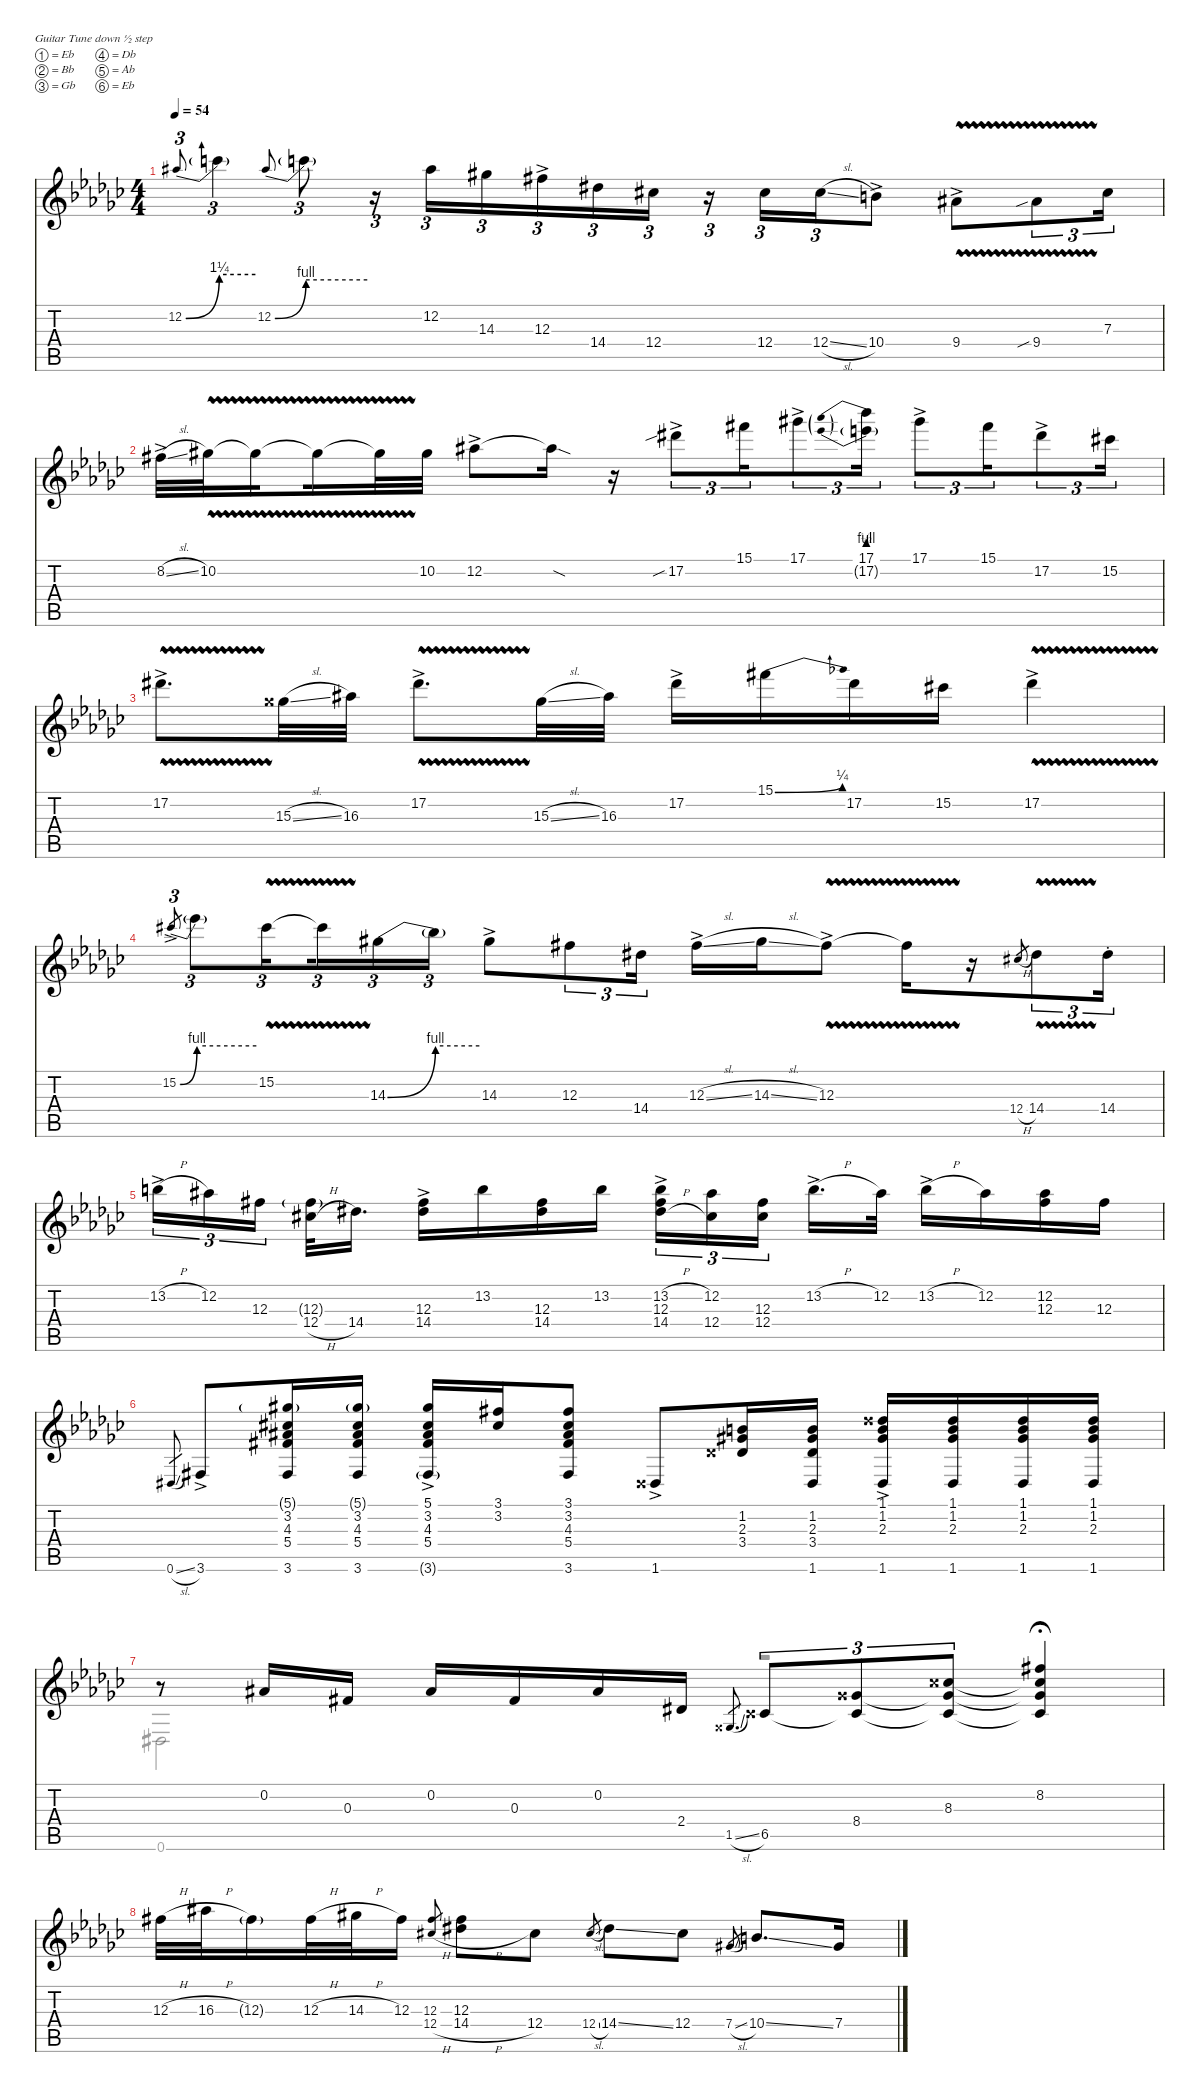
\defaultSystemsLayout 4
\hideDynamics
\bracketExtendMode nobrackets
\singleTrackTrackNamePolicy hidden
\multiTrackTrackNamePolicy hidden
\otherSystemsTrackNameOrientation horizontal
\track ("Guitar" "Gtr.") {defaultSystemsLayout 2 instrument electricguitarclean}
\staff {score tabs}
\tuning (Eb4 Bb3 Gb3 Db3 Ab2 Eb2)
\voice
\ts (4 4)
\tempo 54
\clef g2
\ks gb
12.2{be (bend 17.4 0 60 5) acc #}.8{tu (3 2) gr onbeat dy f beam Up} 12.2{be (hold 0 5 60 5) t}.4{tu (3 2) beam Down} 12.2{be (bend 16.2 0 60 4) acc #}.8{gr onbeat beam Up} 12.2{be (hold 0 4 60 4) t}.8{tu (3 2) beam Down} r.16{tu (3 2) beam Down} 12.2{acc #}.16{tu (3 2) beam Down} 14.3{acc #}.16{tu (3 2) beam Down} 12.3{ac acc #}.16{tu (3 2) beam Down} 14.4{acc #}.16{tu (3 2) beam Down} 12.4{acc #}.16{tu (3 2) beam Down} r.16{tu (3 2) beam Down} 12.4{acc #}.16{tu (3 2) beam Down} 12.4{sl acc #}.16{tu (3 2) beam Down beam merge} 10.4{ac acc forcenatural}.8{beam Down} 9.4{vw ac acc #}.8{beam Down beam merge} 9.4{vw sib acc #}.8{tu (3 2) beam Down} 7.3{acc #}.16{tu (3 2) beam Down} |
8.2{sl ac acc #}.32{beam Down} 10.2{vw acc #}.32{beam Down} 10.2{vw t acc #}.16{beam Down beam splitsecondary} 10.2{vw t acc #}.16{beam Down} 10.2{vw t acc #}.32{beam Down} 10.2{acc #}.32{beam Down} 12.2{ac acc #}.8{beam Down} 12.2{sod t acc #}.16{beam Down} r.16{beam Down} 17.2{sib ac acc #}.8{tu (3 2) beam Down} 15.1{acc #}.16{tu (3 2) beam Down beam merge} 17.1{ac acc #}.8{tu (3 2) beam Down} (17.1{be (prebend 0 4 60 4)} 17.2{be (prebend 0 2 60 2) g}).16{tu (3 2) beam Down} 17.1{ac acc #}.8{tu (3 2) beam Down} 15.1{acc #}.16{tu (3 2) beam Down beam merge} 17.2{ac acc #}.8{tu (3 2) beam Down} 15.2{acc #}.16{tu (3 2) beam Down} |
17.2{vw ac acc #}.8{d beam Down} 15.3{sl acc x}.32{beam Down} 16.3{acc #}.32{beam Down} 17.2{vw ac acc #}.8{d beam Down} 15.3{sl acc x}.32{beam Down} 16.3{acc #}.32{beam Down} 17.2{ac acc #}.16{beam Down} 15.1{be (bend 0 0 11.4 1) acc #}.16{beam Down} 17.2{acc #}.16{beam Down} 15.2{acc #}.16{beam Down} 17.2{vw ac acc #}.4{beam Down} |
15.2{be (bend 27.599999999999998 0 60 4) ac acc #}.8{tu (3 2) gr beam Up} 15.2{be (hold 0 4 60 4) t}.8{tu (3 2) beam Down} 15.2{vw acc #}.16{tu (3 2) beam Down beam splitsecondary} 15.2{vw t acc #}.16{tu (3 2) beam Down} 14.3{be (bend 19.8 0 60 4) acc #}.16{tu (3 2) beam Down} 14.3{be (hold 0 4 60 4) t}.16{tu (3 2) beam Down} 14.3{ac acc #}.8{beam Down beam merge} 12.3{acc #}.8{tu (3 2) beam Down} 14.4{acc #}.16{tu (3 2) beam Down} 12.3{sl ac acc #}.16{beam Down} 14.3{sl acc #}.16{beam Down} 12.3{vw ac acc #}.8{beam Down} 12.3{vw t acc #}.16{beam Down beam merge} r.16{beam Down beam merge} 12.4{h acc #}.8{gr beam Up beam merge} 14.4{vw acc #}.8{tu (3 2) beam Down beam merge} 14.4{st acc #}.16{tu (3 2) beam Down} |
13.2{h ac acc forcenatural}.16{tu (3 2) beam Down} 12.2{acc #}.16{tu (3 2) beam Down} 12.3{acc #}.16{tu (3 2) beam Down beam splitsecondary} (12.3{g acc #} 12.4{h acc #}).32{beam Down} 14.4{acc #}.16{d beam Down} (12.3{ac acc #} 14.4{ac acc #}).16{beam Down} 13.2{acc forcenatural}.16{beam Down} (12.3{acc #} 14.4{acc #}).16{beam Down} 13.2{acc forcenatural}.16{beam Down} (13.2{h ac acc forcenatural} 12.3{acc #} 14.4{h ac acc #}).16{tu (3 2) beam Down} (12.2{acc #} 12.4{acc #}).16{tu (3 2) beam Down} (12.3{acc #} 12.4{acc #}).16{tu (3 2) beam Down beam splitsecondary} 13.2{h ac acc forcenatural}.16{d beam Down} 12.2{acc #}.32{beam Down} 13.2{h ac acc forcenatural}.16{beam Down} 12.2{acc #}.16{beam Down} (12.2{acc #} 12.3{acc #}).16{beam Down} 12.3{acc #}.16{beam Down} |
0.6{sl acc #}.8{gr beam Up} 3.6{ac acc #}.8{beam Up} (5.1{g acc #} 3.2{acc #} 4.3{acc #} 5.4{acc #} 3.6{acc #}).16{beam Up} (5.1{g acc #} 3.2{acc #} 4.3{acc #} 5.4{acc #} 3.6{acc #}).16{beam Up} (5.1{ac acc #} 3.2{ac acc #} 4.3{ac acc #} 5.4{acc #} 3.6{g acc #}).16{beam Up} (3.1{acc #} 3.2{acc #}).16{beam Up} (3.1{acc #} 3.2{acc #} 4.3{acc #} 5.4{acc #} 3.6{acc #}).8{beam Up} 1.6{ac acc x}.8{beam Up} (1.2{acc forcenatural} 2.3{acc #} 3.4{acc x}).16{beam Up} (1.2{acc forcenatural} 2.3{acc #} 3.4{acc x} 1.6{acc x}).16{beam Up} (1.1{ac acc x} 1.2{ac acc forcenatural} 2.3{ac acc #} 1.6{acc x}).16{beam Up} (1.1{acc x} 1.2{acc forcenatural} 2.3{acc #} 1.6{acc x}).16{beam Up} (1.1{acc x} 1.2{acc forcenatural} 2.3{acc #} 1.6{acc x}).16{beam Up} (1.1{acc x} 1.2{acc forcenatural} 2.3{acc #} 1.6{acc x}).16{beam Up} |
r.8{beam Up} 0.2{acc #}.16{beam Up} 0.3{acc #}.16{beam Up} 0.2{acc #}.16{beam Up} 0.3{acc #}.16{beam Up} 0.2{acc #}.16{beam Up} 2.4{acc #}.16{beam Up} 1.5{sl acc x}.8{d gr beam Up} 6.5{acc x}.8{tu (3 2) beam Up} (8.4{acc x} 6.5{t acc x}).8{tu (3 2) beam Up} (8.3{acc x} 6.5{t acc x} 8.4{t acc x}).8{tu (3 2) beam Up} (8.2{acc #} 8.4{t acc x} 6.5{t acc x} 8.3{t acc x}).4{fermata (medium 0.5) beam Up} |
12.3{h acc #}.32{beam Down} 16.3{h acc #}.32{beam Down} 12.3{g acc #}.16{beam Down} 12.3{h acc #}.32{beam Down} 14.3{h acc #}.32{beam Down} 12.3{acc #}.16{beam Down} (12.3{acc #} 12.4{h acc #}).8{gr beam Up} (12.3{acc #} 14.4{h acc #}).8{beam Down} 12.4{acc #}.8{beam Down} 12.4{sl acc #}.8{gr beam Up} 14.4{ss acc #}.8{beam Down} 12.4{acc #}.8{beam Down} 7.4{sl acc #}.8{gr beam Up} 10.4{ss acc forcenatural}.8{d beam Up} 7.4{acc #}.16{beam Up}
\voice
\clef g2
\ottava regular
\simile none
\ks gb
|
|
|
|
|
|
0.6{acc #}.2{beam Down} r.2{beam Down} |
